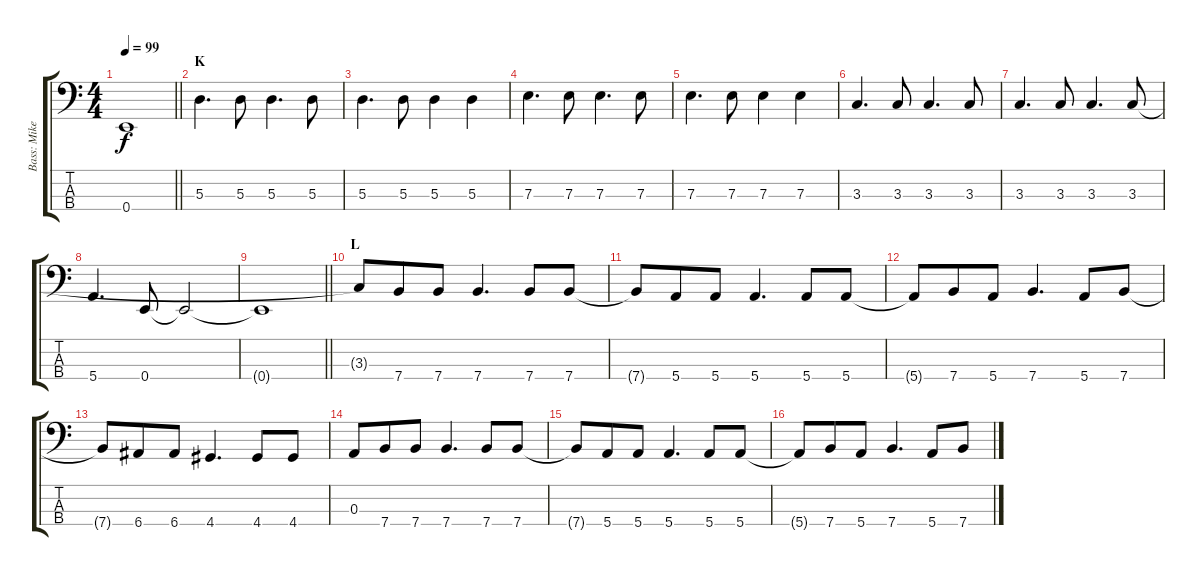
\track ("Bass: Mike" "Bass: Mike") {instrument electricbasspick}
\staff {score tabs}
\tuning (G2 D2 A1 E1) {hide}
\ts (4 4)
\tempo 99
\clef f4
\barLineRight lightlight
\ks c
0.4{t}.1{dy f} |
\section ("" "K")
5.3.4{d} 5.3.8 5.3.4{d} 5.3.8 |
5.3.4{d} 5.3.8 5.3.4 5.3.4 |
7.3.4{d} 7.3.8 7.3.4{d} 7.3.8 |
7.3.4{d} 7.3.8 7.3.4 7.3.4 |
3.3.4{d} 3.3.8 3.3.4{d} 3.3.8 |
3.3.4{d} 3.3.8 3.3.4{d} 3.3.8 |
5.4.4{d} 0.4.8 0.4{t}.2 |
\barLineRight lightlight
0.4{t}.1 |
\section ("" "L")
3.3{t}.8 7.4.8{beam merge} 7.4.8 7.4.4{d} 7.4.8 7.4.8 |
7.4{t}.8 5.4.8{beam merge} 5.4.8 5.4.4{d} 5.4.8 5.4.8 |
5.4{t}.8 7.4.8{beam merge} 5.4.8 7.4.4{d} 5.4.8 7.4.8 |
7.4{t}.8 6.4.8{beam merge} 6.4.8 4.4.4{d} 4.4.8 4.4.8 |
0.3.8 7.4.8{beam merge} 7.4.8 7.4.4{d} 7.4.8 7.4.8 |
7.4{t}.8 5.4.8{beam merge} 5.4.8 5.4.4{d} 5.4.8 5.4.8 |
5.4{t}.8 7.4.8{beam merge} 5.4.8 7.4.4{d} 5.4.8 7.4.8
